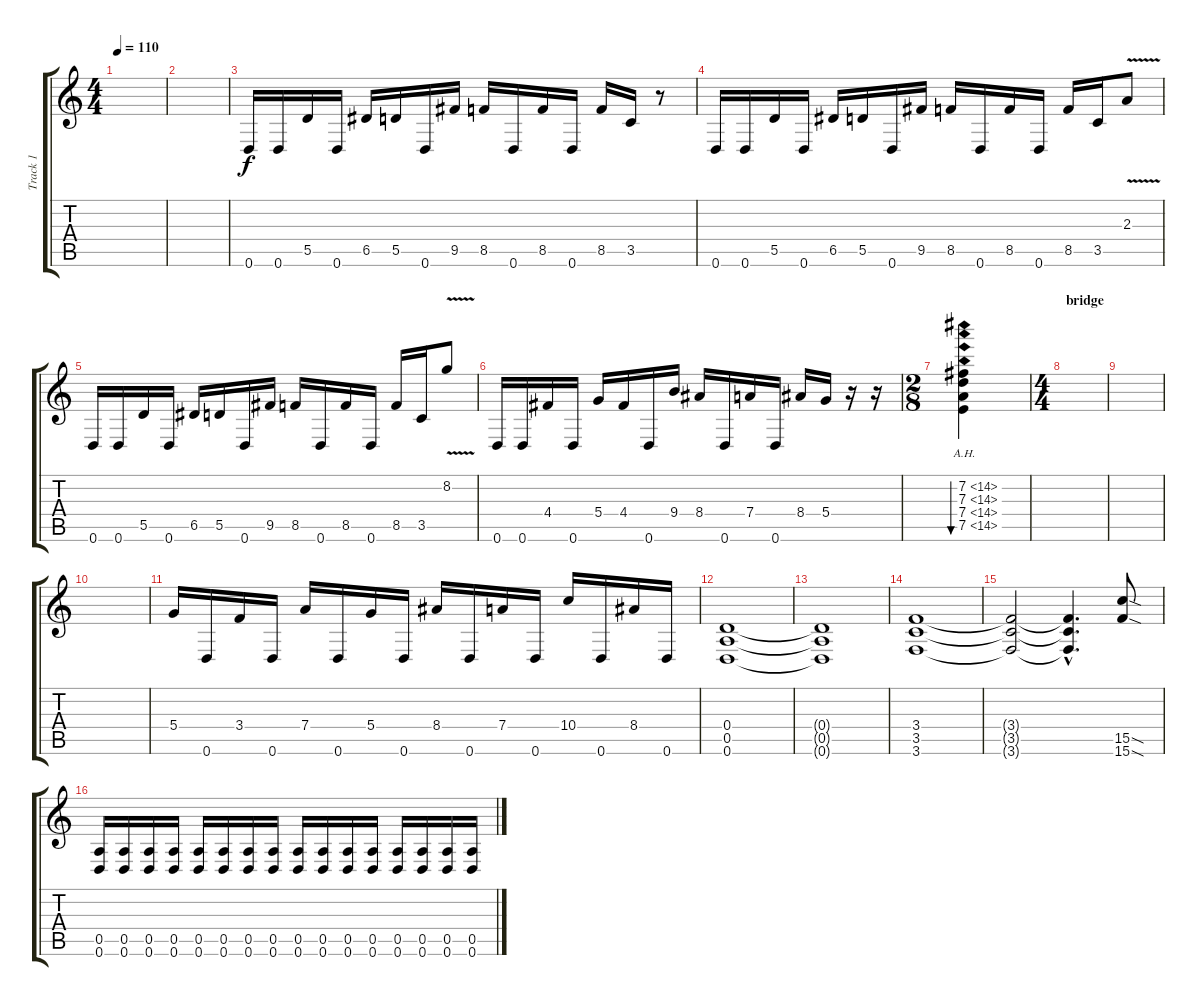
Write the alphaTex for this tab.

\track ("Track 1" "Track 1") {instrument distortionguitar}
\staff {score tabs}
\tuning (E4 B3 G3 D3 A2 D2) {hide}
\ts (4 4)
\tempo 110
\clef g2
\ks c
|
|
0.6.16 0.6.16 5.5.16 0.6.16 6.5.16 5.5.16 0.6.16 9.5.16 8.5.16 0.6.16 8.5.16 0.6.16 8.5.16 3.5.16 r.8 |
0.6.16 0.6.16 5.5.16 0.6.16 6.5.16 5.5.16 0.6.16 9.5.16 8.5.16 0.6.16 8.5.16 0.6.16 8.5.16 3.5.16 2.3{v}.8{balance 0} |
0.6.16{balance 5} 0.6.16 5.5.16 0.6.16 6.5.16 5.5.16 0.6.16 9.5.16 8.5.16 0.6.16 8.5.16 0.6.16 8.5.16 3.5.16 8.2{v}.8 |
0.6.16 0.6.16 4.4.16 0.6.16 5.4.16 4.4.16 0.6.16 9.4.16 8.4.16 0.6.16 7.4.16 0.6.16 8.4.16 5.4.16 r.16 r.16 |
\ts (2 8)
(7.2{ah 7} 7.3{ah 7} 7.4{ah 7} 7.5{ah 7}).4{bu 480} |
\ts (4 4)
\section ("" "bridge")
|
|
|
5.4.16{balance 0} 0.6.16 3.4.16 0.6.16 7.4.16 0.6.16 5.4.16 0.6.16 8.4.16 0.6.16 7.4.16 0.6.16 10.4.16 0.6.16 8.4.16 0.6.16 |
(0.4 0.5 0.6).1{balance 4} |
(0.4{t} 0.5{t} 0.6{t}).1 |
(3.4 3.5 3.6).1 |
(3.4{t} 3.5{t} 3.6{t}).2 (3.4{hac t} 3.5{hac t} 3.6{hac t}).4{d} (15.5{sod} 15.6{sod}).8 |
(0.5 0.6).16 (0.5 0.6).16 (0.5 0.6).16 (0.5 0.6).16 (0.5 0.6).16 (0.5 0.6).16 (0.5 0.6).16 (0.5 0.6).16 (0.5 0.6).16 (0.5 0.6).16 (0.5 0.6).16 (0.5 0.6).16 (0.5 0.6).16 (0.5 0.6).16 (0.5 0.6).16 (0.5 0.6).16
